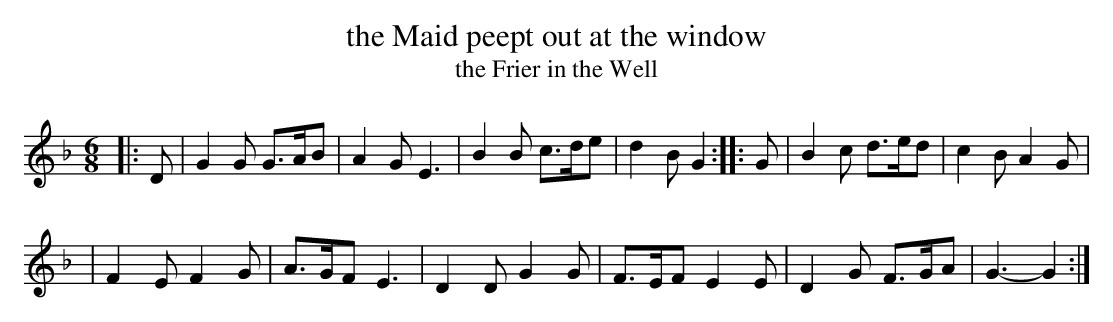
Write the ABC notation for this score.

X:1
T: the Maid peept out at the window
T: the Frier in the Well
M:6/8
L:1/8
K:GDor
|: D | G2G G>AB | A2G E3 | B2B c>de | d2B G2 :: G | B2c d>ed | c2B A2G |
| F2E F2G | A>GF E3 | D2D G2G | F>EF E2E | D2G F>GA | G3-G2 :|
